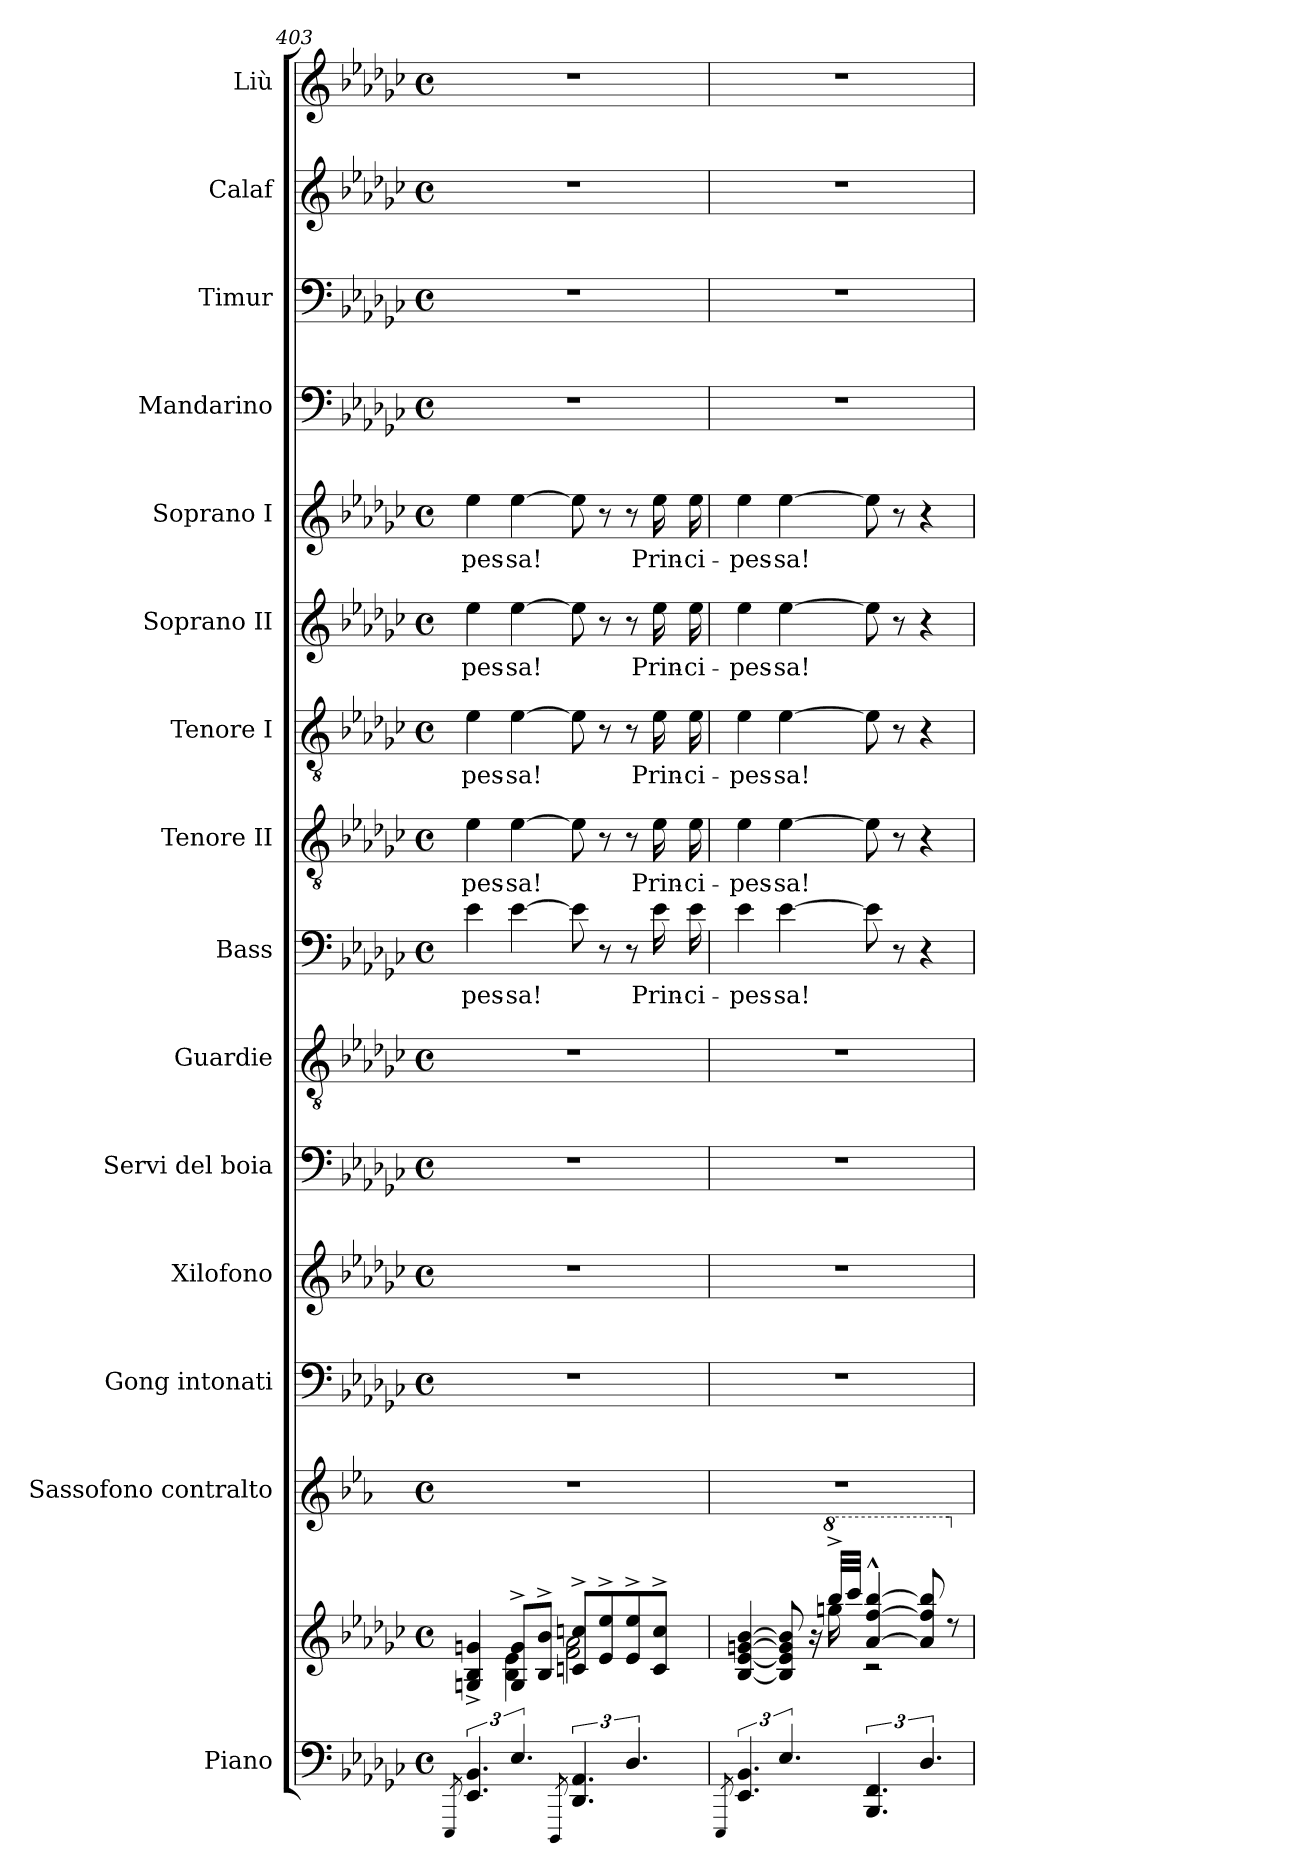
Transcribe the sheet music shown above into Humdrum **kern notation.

**kern	**kern	**kern	**kern	**kern	**kern	**kern	**kern	**text	**kern	**text	**kern	**text	**kern	**text	**kern	**text	**kern	**kern	**kern	**kern
*part15	*part15	*part14	*part13	*part12	*part11	*part10	*part9	*part9	*part8	*part8	*part7	*part7	*part6	*part6	*part5	*part5	*part4	*part3	*part2	*part1
*staff16	*staff15	*staff14	*staff13	*staff12	*staff11	*staff10	*staff9	*staff9	*staff8	*staff8	*staff7	*staff7	*staff6	*staff6	*staff5	*staff5	*staff4	*staff3	*staff2	*staff1
*I"Piano	*	*I"Sassofono contralto	*I"Gong intonati	*I"Xilofono	*I"Servi del boia	*I"Guardie	*I"Bass	*	*I"Tenore II	*	*I"Tenore I	*	*I"Soprano II	*	*I"Soprano I	*	*I"Mandarino	*I"Timur	*I"Calaf	*I"Liù
*I'Pno.	*	*	*I'Gong int.	*I'Xil.	*I'Ser.B.	*I'G.	*I'B.	*	*I'T. II	*	*I'T. I	*	*I'S. II	*	*I'S. I	*	*I'M.	*I'T.	*I'C.	*I'L.
!!LO:PB:g=z
*clefF4	*clefG2	*clefG2	*clefF4	*clefG2	*clefF4	*clefGv2	*clefF4	*	*clefGv2	*	*clefGv2	*	*clefG2	*	*clefG2	*	*clefF4	*clefF4	*clefG2	*clefG2
*	*	*ITrd5c9	*	*ITrd-7c-12	*	*	*	*	*	*	*	*	*	*	*	*	*	*	*	*
*k[b-e-a-d-g-c-]	*k[b-e-a-d-g-c-]	*k[b-e-a-d-g-c-]	*k[b-e-a-d-g-c-]	*k[b-e-a-d-g-c-]	*k[b-e-a-d-g-c-]	*k[b-e-a-d-g-c-]	*k[b-e-a-d-g-c-]	*	*k[b-e-a-d-g-c-]	*	*k[b-e-a-d-g-c-]	*	*k[b-e-a-d-g-c-]	*	*k[b-e-a-d-g-c-]	*	*k[b-e-a-d-g-c-]	*k[b-e-a-d-g-c-]	*k[b-e-a-d-g-c-]	*k[b-e-a-d-g-c-]
*M4/4	*M4/4	*M4/4	*M4/4	*M4/4	*M4/4	*M4/4	*M4/4	*	*M4/4	*	*M4/4	*	*M4/4	*	*M4/4	*	*M4/4	*M4/4	*M4/4	*M4/4
*met(c)	*met(c)	*met(c)	*met(c)	*met(c)	*met(c)	*met(c)	*met(c)	*	*met(c)	*	*met(c)	*	*met(c)	*	*met(c)	*	*met(c)	*met(c)	*met(c)	*met(c)
=403	=403	=403	=403	=403	=403	=403	=403	=403	=403	=403	=403	=403	=403	=403	=403	=403	=403	=403	=403	=403
8qEEE-/	.	.	.	.	.	.	.	.	.	.	.	.	.	.	.	.	.	.	.	.
*	*^	*	*	*	*	*	*	*	*	*	*	*	*	*	*	*	*	*	*	*
!	!	!	!	!	!	!	!	!	!LO:LY:b	!	!LO:LY:b	!	!LO:LY:b	!	!LO:LY:b	!	!LO:LY:b	!	!	!	!
6.EE-/ 6.BB-/	4Gn/^ 4B-/^ 4gn/^	4ryy	1r	1r	1r	1r	1r	4e-\	-pes-	4e-\	-pes-	4e-\	-pes-	4ee-\	-pes-	4ee-\	-pes-	1r	1r	1r	1r
!	!	!	!	!	!	!	!	!	!LO:LY:b	!	!LO:LY:b	!	!LO:LY:b	!	!LO:LY:b	!	!LO:LY:b	!	!	!	!
6.E-/	8G/^ 8g/^L	4B-\ 4e-\	.	.	.	.	.	[4e-\	-sa!	[4e-\	-sa!	[4e-\	-sa!	[4ee-\	-sa!	[4ee-\	-sa!	.	.	.	.
.	8B-/^ 8b-/^J	.	.	.	.	.	.	.	.	.	.	.	.	.	.	.	.	.	.	.	.
8qDDD-/	.	.	.	.	.	.	.	.	.	.	.	.	.	.	.	.	.	.	.	.	.
6.DD-/ 6.AA-/	8cn/^ 8ccn/^L	2f\ 2a-\	.	.	.	.	.	8e-\]	.	8e-\]	.	8e-\]	.	8ee-\]	.	8ee-\]	.	.	.	.	.
.	8e-/^ 8ee-/^	.	.	.	.	.	.	8r	.	8r	.	8r	.	8r	.	8r	.	.	.	.	.
6.D-/	8e-/^ 8ee-/^	.	.	.	.	.	.	8r	.	8r	.	8r	.	8r	.	8r	.	.	.	.	.
!	!	!	!	!	!	!	!	!	!LO:LY:b	!	!LO:LY:b	!	!LO:LY:b	!	!LO:LY:b	!	!LO:LY:b	!	!	!	!
.	8c/^ 8cc/^J	.	.	.	.	.	.	16e-\	Prin-	16e-\	Prin-	16e-\	Prin-	16ee-\	Prin-	16ee-\	Prin-	.	.	.	.
!	!	!	!	!	!	!	!	!	!LO:LY:b	!	!LO:LY:b	!	!LO:LY:b	!	!LO:LY:b	!	!LO:LY:b	!	!	!	!
.	.	.	.	.	.	.	.	16e-\	-ci-	16e-\	-ci-	16e-\	-ci-	16ee-\	-ci-	16ee-\	-ci-	.	.	.	.
=404	=404	=404	=404	=404	=404	=404	=404	=404	=404	=404	=404	=404	=404	=404	=404	=404	=404	=404	=404	=404	=404
8qEEE-/	.	.	.	.	.	.	.	.	.	.	.	.	.	.	.	.	.	.	.	.	.
!	!	!	!	!	!	!	!	!	!LO:LY:b	!	!LO:LY:b	!	!LO:LY:b	!	!LO:LY:b	!	!LO:LY:b	!	!	!	!
6.EE-/ 6.BB-/	[4B-/ [4e-/ [4gn/ [4b-/	4..ryy	1r	1r	1r	1r	1r	4e-\	-pes-	4e-\	-pes-	4e-\	-pes-	4ee-\	-pes-	4ee-\	-pes-	1r	1r	1r	1r
!	!	!	!	!	!	!	!	!	!LO:LY:b	!	!LO:LY:b	!	!LO:LY:b	!	!LO:LY:b	!	!LO:LY:b	!	!	!	!
6.E-/	8B-/] 8e-/] 8g/] 8b-/]	.	.	.	.	.	.	[4e-\	-sa!	[4e-\	-sa!	[4e-\	-sa!	[4ee-\	-sa!	[4ee-\	-sa!	.	.	.	.
.	16r	.	.	.	.	.	.	.	.	.	.	.	.	.	.	.	.	.	.	.	.
*	*8va	*	*	*	*	*	*	*	*	*	*	*	*	*	*	*	*	*	*	*	*
.	32bbb-^/LLL	16gggn\	.	.	.	.	.	.	.	.	.	.	.	.	.	.	.	.	.	.	.
.	32cccc-/JJJ	.	.	.	.	.	.	.	.	.	.	.	.	.	.	.	.	.	.	.	.
6.BBB-/ 6.FF/	[4aa-/^^ [4fff/^^ [4bbb-/^^	2r	.	.	.	.	.	8e-\]	.	8e-\]	.	8e-\]	.	8ee-\]	.	8ee-\]	.	.	.	.	.
.	.	.	.	.	.	.	.	8r	.	8r	.	8r	.	8r	.	8r	.	.	.	.	.
6.D-/	8aa-/] 8fff/] 8bbb-/]	.	.	.	.	.	.	4r	.	4r	.	4r	.	4r	.	4r	.	.	.	.	.
*	*X8va	*	*	*	*	*	*	*	*	*	*	*	*	*	*	*	*	*	*	*	*
.	8r	.	.	.	.	.	.	.	.	.	.	.	.	.	.	.	.	.	.	.	.
*	*v	*v	*	*	*	*	*	*	*	*	*	*	*	*	*	*	*	*	*	*	*
=	=	=	=	=	=	=	=	=	=	=	=	=	=	=	=	=	=	=	=	=
*-	*-	*-	*-	*-	*-	*-	*-	*-	*-	*-	*-	*-	*-	*-	*-	*-	*-	*-	*-	*-
